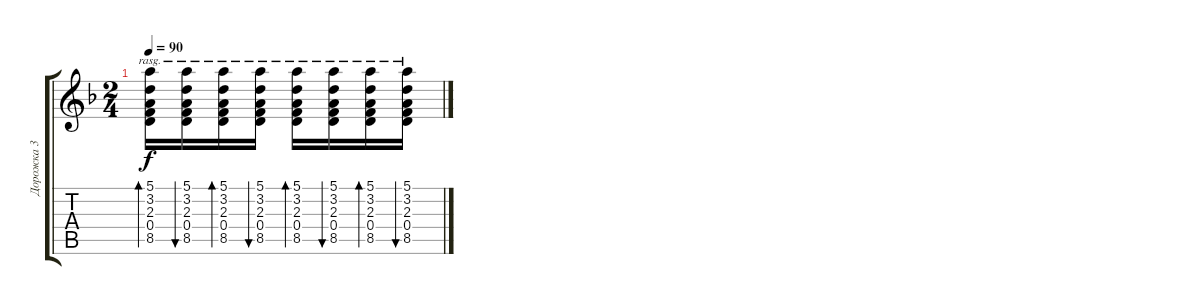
\track ("Дорожка 3" "Дорожка 3") {instrument acousticguitarnylon}
\staff {score tabs}
\tuning (E4 B3 G3 D3 A2 E2) {hide}
\ts (2 4)
\tempo 90
\clef g2
\ks dminor
(5.1 3.2 2.3 0.4 8.5).16{bd 60 rasg ii dy f} (5.1 3.2 2.3 0.4 8.5).16{bu 120 rasg ii} (5.1 3.2 2.3 0.4 8.5).16{bd 60 rasg ii} (5.1 3.2 2.3 0.4 8.5).16{bu 120 rasg ii} (5.1 3.2 2.3 0.4 8.5).16{bd 60 rasg ii} (5.1 3.2 2.3 0.4 8.5).16{bu 120 rasg ii} (5.1 3.2 2.3 0.4 8.5).16{bd 60 rasg ii} (5.1 3.2 2.3 0.4 8.5).16{bu 120 rasg ii}
